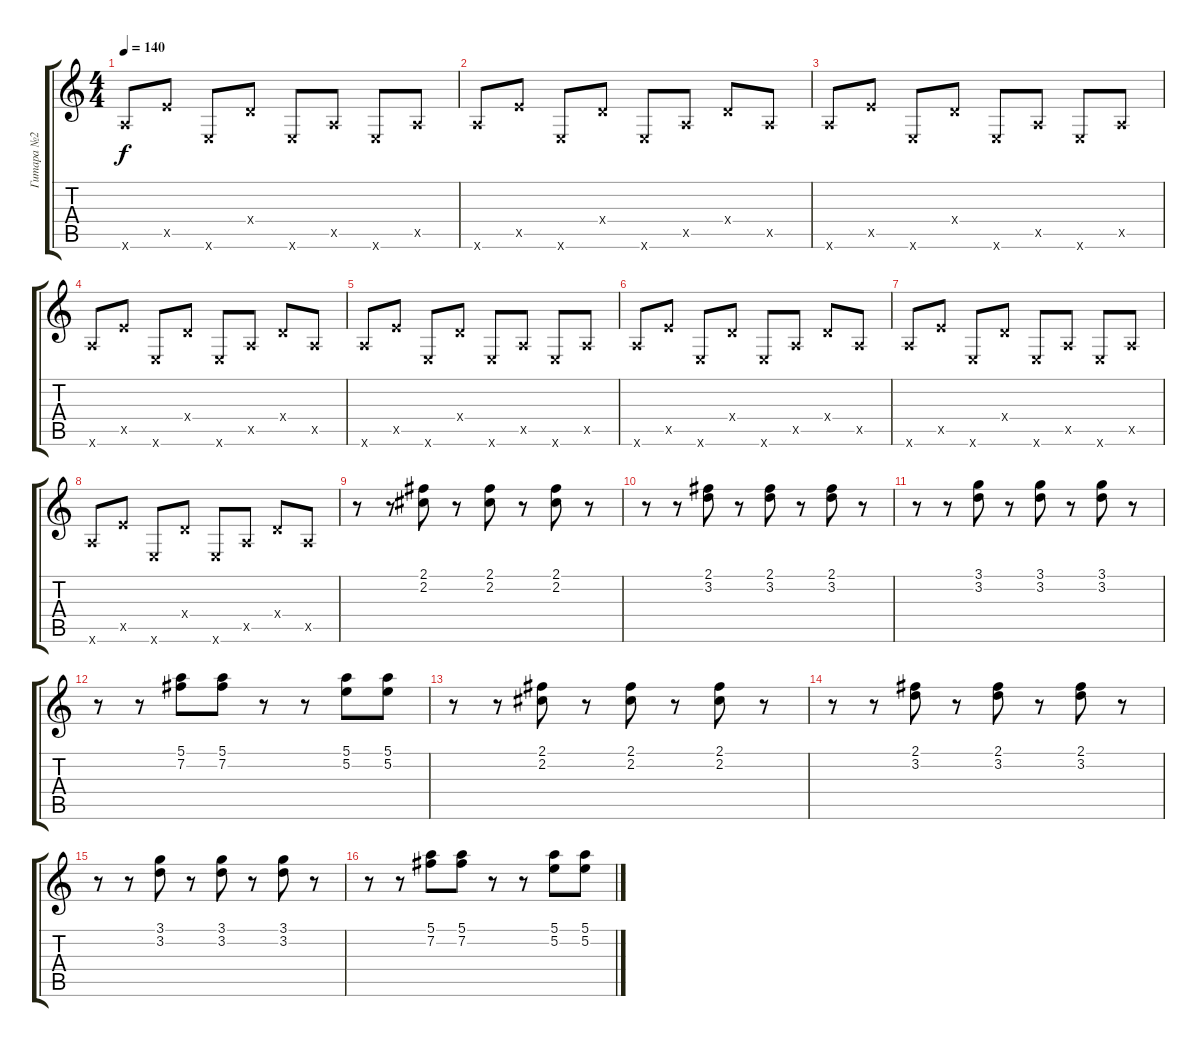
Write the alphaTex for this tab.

\track ("Гитара №2" "Гитара №2") {instrument electricguitarclean}
\staff {score tabs}
\tuning (E4 B3 G3 D3 A2 E2) {hide}
\ts (4 4)
\tempo 140
\clef g2
\ks c
5.6{x}.8{dy f instrument electricguitarclean} 7.5{x}.8 0.6{x}.8 0.4{x}.8 0.6{x}.8 0.5{x}.8 0.6{x}.8 0.5{x}.8 |
5.6{x}.8 7.5{x}.8 0.6{x}.8 0.4{x}.8 0.6{x}.8 0.5{x}.8 0.4{x}.8 0.5{x}.8 |
5.6{x}.8 7.5{x}.8 0.6{x}.8 0.4{x}.8 0.6{x}.8 0.5{x}.8 0.6{x}.8 0.5{x}.8 |
5.6{x}.8 7.5{x}.8 0.6{x}.8 0.4{x}.8 0.6{x}.8 0.5{x}.8 0.4{x}.8 0.5{x}.8 |
5.6{x}.8 7.5{x}.8 0.6{x}.8 0.4{x}.8 0.6{x}.8 0.5{x}.8 0.6{x}.8 0.5{x}.8 |
5.6{x}.8 7.5{x}.8 0.6{x}.8 0.4{x}.8 0.6{x}.8 0.5{x}.8 0.4{x}.8 0.5{x}.8 |
5.6{x}.8 7.5{x}.8 0.6{x}.8 0.4{x}.8 0.6{x}.8 0.5{x}.8 0.6{x}.8 0.5{x}.8 |
5.6{x}.8 7.5{x}.8 0.6{x}.8 0.4{x}.8 0.6{x}.8 0.5{x}.8 0.4{x}.8 0.5{x}.8 |
r.8 r.8 (2.1 2.2).8 r.8 (2.1 2.2).8 r.8 (2.1 2.2).8 r.8 |
r.8 r.8 (2.1 3.2).8 r.8 (2.1 3.2).8 r.8 (2.1 3.2).8 r.8 |
r.8 r.8 (3.1 3.2).8 r.8 (3.1 3.2).8 r.8 (3.1 3.2).8 r.8 |
r.8 r.8 (5.1 7.2).8 (5.1 7.2).8 r.8 r.8 (5.1 5.2).8 (5.1 5.2).8 |
r.8 r.8 (2.1 2.2).8 r.8 (2.1 2.2).8 r.8 (2.1 2.2).8 r.8 |
r.8 r.8 (2.1 3.2).8 r.8 (2.1 3.2).8 r.8 (2.1 3.2).8 r.8 |
r.8 r.8 (3.1 3.2).8 r.8 (3.1 3.2).8 r.8 (3.1 3.2).8 r.8 |
r.8 r.8 (5.1 7.2).8 (5.1 7.2).8 r.8 r.8 (5.1 5.2).8 (5.1 5.2).8
